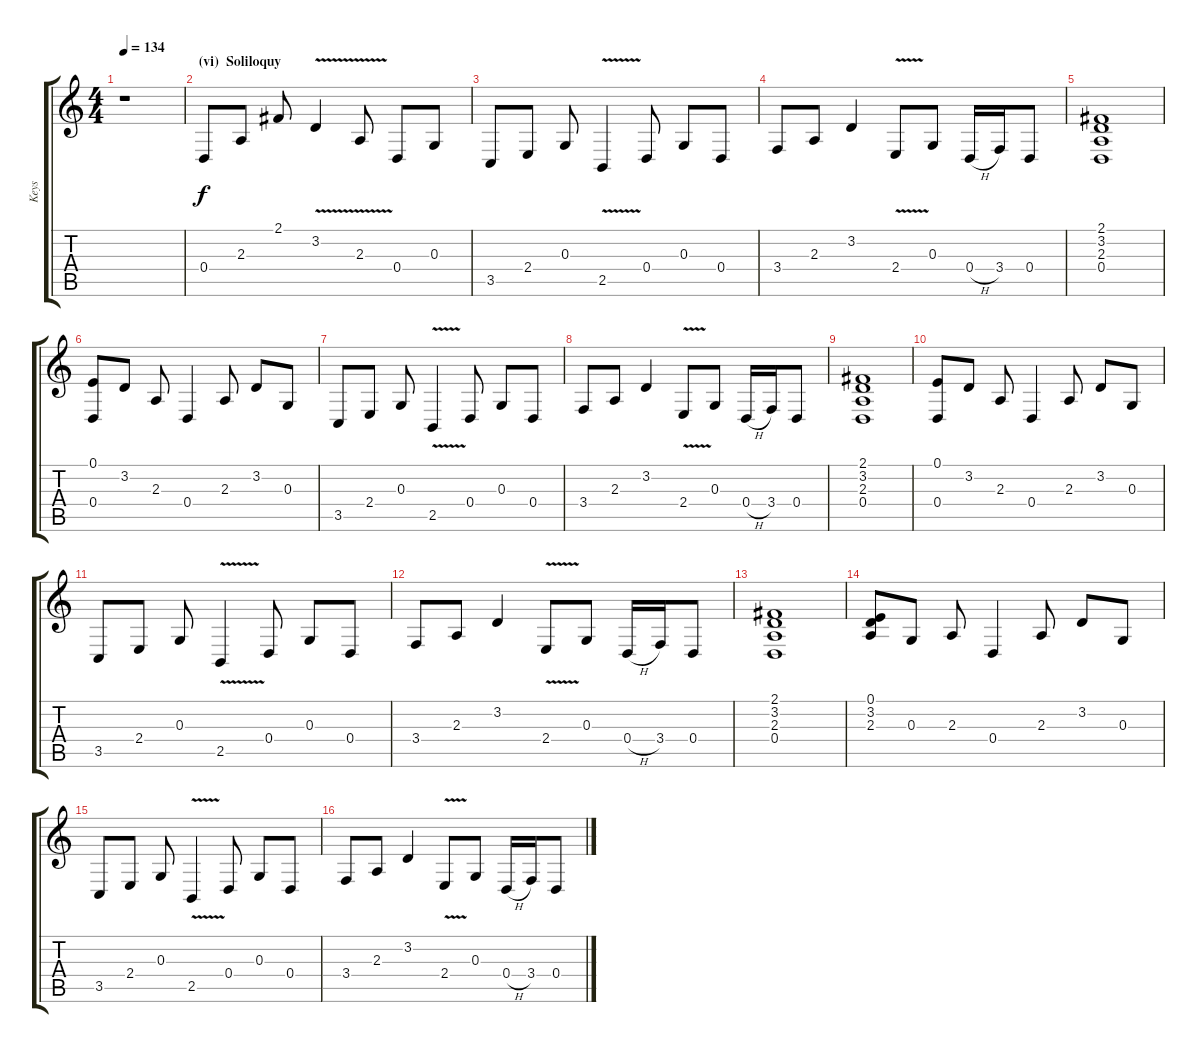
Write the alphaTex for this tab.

\track ("Keys" "Keys") {instrument pad5bowed}
\staff {score tabs}
\tuning (E4 B3 G3 D3 A2 E2) {hide}
\ts (4 4)
\tempo 134
\clef g2
\ks c
r.1{dy f instrument pad5bowed} |
\section ("" "(vi)  Soliloquy")
0.4.8 2.3.8 2.1.8 3.2{v}.4 2.3{v}.8 0.4.8 0.3.8 |
3.5.8 2.4.8 0.3.8 2.5{v}.4 0.4.8 0.3.8 0.4.8 |
3.4.8 2.3.8 3.2.4 2.4{v}.8 0.3.8 0.4{h}.16 3.4.16 0.4.8 |
(2.1 3.2 2.3 0.4).1 |
(0.1 0.4).8 3.2.8 2.3.8 0.4.4 2.3.8 3.2.8 0.3.8 |
3.5.8 2.4.8 0.3.8 2.5{v}.4 0.4.8 0.3.8 0.4.8 |
3.4.8 2.3.8 3.2.4 2.4{v}.8 0.3.8 0.4{h}.16 3.4.16 0.4.8 |
(2.1 3.2 2.3 0.4).1 |
(0.1 0.4).8 3.2.8 2.3.8 0.4.4 2.3.8 3.2.8 0.3.8 |
3.5.8 2.4.8 0.3.8 2.5{v}.4 0.4.8 0.3.8 0.4.8 |
3.4.8 2.3.8 3.2.4 2.4{v}.8 0.3.8 0.4{h}.16 3.4.16 0.4.8 |
(2.1 3.2 2.3 0.4).1 |
(0.1 3.2 2.3).8 0.3.8 2.3.8 0.4.4 2.3.8 3.2.8 0.3.8 |
3.5.8 2.4.8 0.3.8 2.5{v}.4 0.4.8 0.3.8 0.4.8 |
3.4.8 2.3.8 3.2.4 2.4{v}.8 0.3.8 0.4{h}.16 3.4.16 0.4.8
